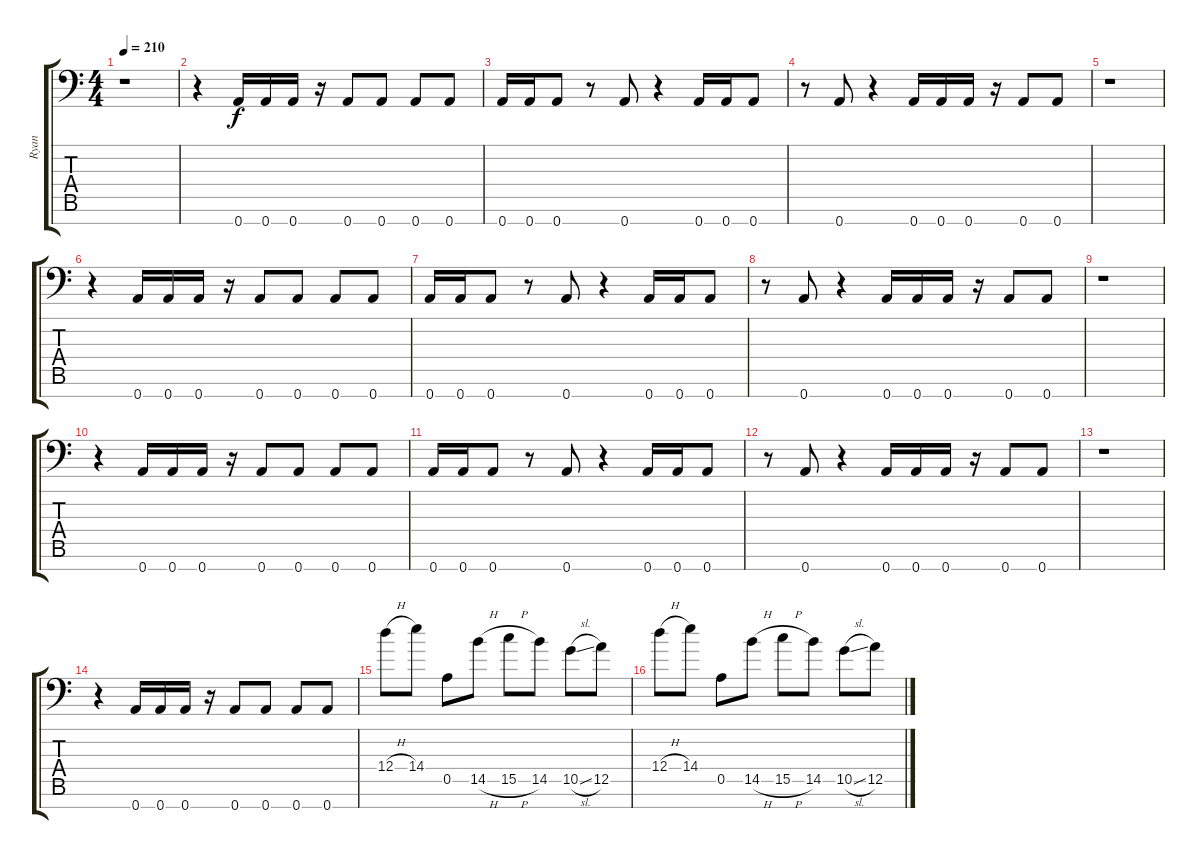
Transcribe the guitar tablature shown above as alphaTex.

\track ("Ryan" "Ryan") {instrument acousticguitarsteel}
\staff {score tabs}
\tuning (E4 B3 Gb3 D3 A2 E2 A1) {hide}
\ts (4 4)
\tempo 210
\clef f4
\ks aminor
r.1{dy f} |
r.4 0.7.16 0.7.16 0.7.16 r.16 0.7.8 0.7.8 0.7.8 0.7.8 |
0.7.16 0.7.16 0.7.8 r.8 0.7.8 r.4 0.7.16 0.7.16 0.7.8 |
r.8 0.7.8 r.4 0.7.16 0.7.16 0.7.16 r.16 0.7.8 0.7.8 |
r.1 |
r.4 0.7.16 0.7.16 0.7.16 r.16 0.7.8 0.7.8 0.7.8 0.7.8 |
0.7.16 0.7.16 0.7.8 r.8 0.7.8 r.4 0.7.16 0.7.16 0.7.8 |
r.8 0.7.8 r.4 0.7.16 0.7.16 0.7.16 r.16 0.7.8 0.7.8 |
r.1 |
r.4 0.7.16 0.7.16 0.7.16 r.16 0.7.8 0.7.8 0.7.8 0.7.8 |
0.7.16 0.7.16 0.7.8 r.8 0.7.8 r.4 0.7.16 0.7.16 0.7.8 |
r.8 0.7.8 r.4 0.7.16 0.7.16 0.7.16 r.16 0.7.8 0.7.8 |
r.1 |
r.4 0.7.16 0.7.16 0.7.16 r.16 0.7.8 0.7.8 0.7.8 0.7.8 |
12.4{h}.8{volume 7} 14.4.8 0.5.8 14.5{h}.8 15.5{h}.8 14.5.8 10.5{sl}.8 12.5.8 |
12.4{h}.8 14.4.8 0.5.8 14.5{h}.8 15.5{h}.8 14.5.8 10.5{sl}.8 12.5.8
